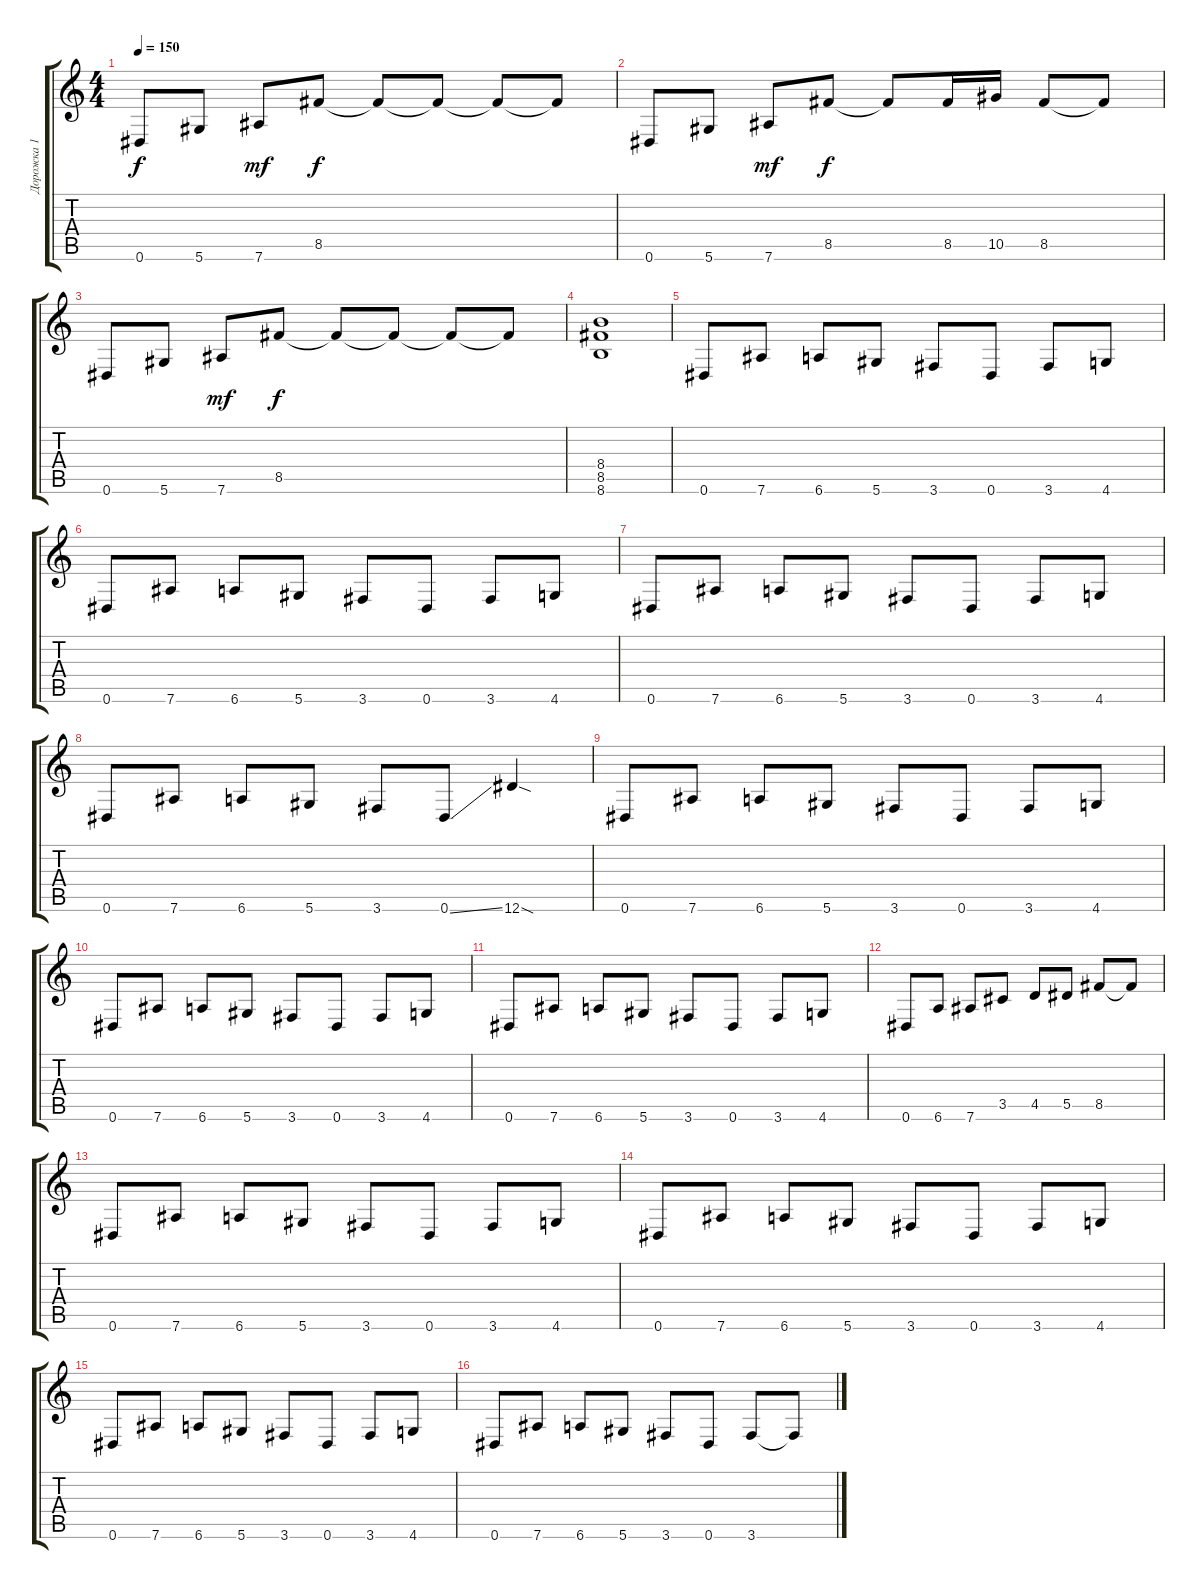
\track ("Дорожка 1" "Дорожка 1") {instrument distortionguitar}
\staff {score tabs}
\tuning (F4 C4 Ab3 Eb3 Bb2 Eb2) {hide}
\ts (4 4)
\tempo 150
\clef g2
\ks c
0.6.8{dy f volume 13 instrument distortionguitar} 5.6.8 7.6.8{dy mf} 8.5.8{dy f} 8.5{t}.8 8.5{t}.8 8.5{t}.8 8.5{t}.8 |
0.6.8 5.6.8 7.6.8{dy mf} 8.5.8{dy f} 8.5{t}.8 8.5.16 10.5.16 8.5.8 8.5{t}.8 |
0.6.8 5.6.8 7.6.8{dy mf} 8.5.8{dy f} 8.5{t}.8 8.5{t}.8 8.5{t}.8 8.5{t}.8 |
(8.4 8.5 8.6).1 |
0.6.8{volume 13 instrument distortionguitar} 7.6.8 6.6.8 5.6.8 3.6.8 0.6.8 3.6.8 4.6.8 |
0.6.8 7.6.8 6.6.8 5.6.8 3.6.8 0.6.8 3.6.8 4.6.8 |
0.6.8 7.6.8 6.6.8 5.6.8 3.6.8 0.6.8 3.6.8 4.6.8 |
0.6.8 7.6.8 6.6.8 5.6.8 3.6.8 0.6{ss}.8 12.6{sod}.4 |
0.6.8 7.6.8 6.6.8 5.6.8 3.6.8 0.6.8 3.6.8 4.6.8 |
0.6.8 7.6.8 6.6.8 5.6.8 3.6.8 0.6.8 3.6.8 4.6.8 |
0.6.8 7.6.8 6.6.8 5.6.8 3.6.8 0.6.8 3.6.8 4.6.8 |
0.6.8 6.6.8 7.6.8 3.5.8 4.5.8 5.5.8 8.5.8 8.5{t}.8 |
0.6.8 7.6.8 6.6.8 5.6.8 3.6.8 0.6.8 3.6.8 4.6.8 |
0.6.8 7.6.8 6.6.8 5.6.8 3.6.8 0.6.8 3.6.8 4.6.8 |
0.6.8 7.6.8 6.6.8 5.6.8 3.6.8 0.6.8 3.6.8 4.6.8 |
0.6.8 7.6.8 6.6.8 5.6.8 3.6.8 0.6.8 3.6.8 3.6{t}.8
